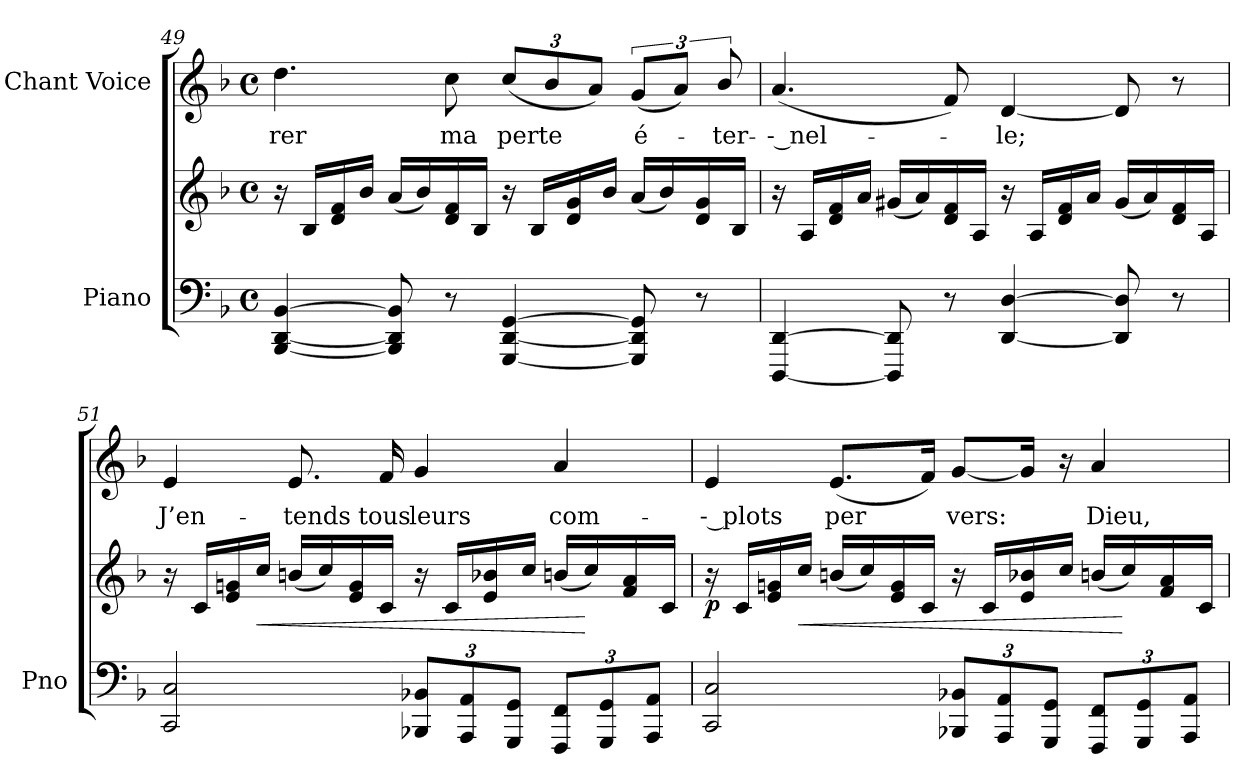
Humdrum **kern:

**kern	**kern	**dynam	**kern	**text
*part2	*part2	*part2	*part1	*part1
*staff3	*staff2	*staff2/3	*staff1	*staff1
*I"Piano	*	*	*I"Chant Voice	*
*I'Pno	*	*	*	*
*clefF4	*clefG2	*	*clefG2	*
*k[b-]	*k[b-]	*	*k[b-]	*
*M4/4	*M4/4	*	*M4/4	*
*met(c)	*met(c)	*	*met(c)	*
=49	=49	=49	=49	=49
!	!	!	!	!LO:LY:b
[4BBB-/ [4DD/ [4BB-/	16r	.	4.dd\	-rer
.	16B-/LL	.	.	.
.	16d/ 16f/	.	.	.
.	16b-/JJ	.	.	.
8BBB-/] 8DD/] 8BB-/]	(<16a/LL	.	.	.
.	16b-/)	.	.	.
!	!	!	!	!LO:LY:b
8r	16d/ 16f/	.	8cc\	ma
.	16B-/JJ	.	.	.
*	*	*	*Xbrackettup	*
!	!	!	!	!LO:LY:b
[4GGG/ [4DD/ [4GG/	16r	.	(<12cc/L	perte
.	16B-/LL	.	.	.
.	.	.	12b-/	.
.	16d/ 16g/	.	.	.
.	.	.	12a/J)	.
.	16b-/JJ	.	.	.
*	*	*	*brackettup	*
!	!	!	!	!LO:LY:b
8GGG/] 8DD/] 8GG/]	(<16a/LL	.	(<12g/L	é-
.	16b-/)	.	.	.
.	.	.	12a/J)	.
8r	16d/ 16g/	.	.	.
!	!	!	!	!LO:LY:b
.	.	.	12b-/	-ter-
.	16B-/JJ	.	.	.
!!LO:LB:g=z
=50	=50	=50	=50	=50
!	!	!	!	!LO:LY:b
[4DDD/ [4DD/	16r	.	(<4.a/	-- nel-
.	16A/LL	.	.	.
.	16d/ 16f/	.	.	.
.	16a/JJ	.	.	.
8DDD/] 8DD/]	(<16g#X/LL	.	.	.
.	16a/)	.	.	.
8r	16d/ 16f/	.	8f/)	.
.	16A/JJ	.	.	.
!	!	!	!	!LO:LY:b
[4DD/ [4D/	16r	.	[4d/	-le;
.	16A/LL	.	.	.
.	16d/ 16f/	.	.	.
.	16a/JJ	.	.	.
8DD/] 8D/]	(<16g#/LL	.	8d/]	.
.	16a/)	.	.	.
8r	16d/ 16f/	.	8r	.
.	16A/JJ	.	.	.
=51	=51	=51	=51	=51
!	!	!	!	!LO:LY:b
2CC/ 2C/	16r	.	4e/	J’en-
.	16c/LL	.	.	.
.	16e/ 16gn/	.	.	.
!	!	!LO:HP:b	!	!
.	16cc/JJ	<	.	.
!	!	!	!	!LO:LY:b
.	(<16bn/LL	.	8.e/	-tends
.	16cc/)	.	.	.
.	16e/ 16g/	.	.	.
!	!	!	!	!LO:LY:b
.	16c/JJ	.	16f/	tous
*Xbrackettup	*	*	*	*
!	!	!	!	!LO:LY:b
12BBB-X/ 12BB-X/L	16r	.	4g/	leurs
.	16c/LL	.	.	.
12AAA/ 12AA/	.	.	.	.
.	16e/ 16b-X/	.	.	.
12GGG/ 12GG/J	.	.	.	.
.	16cc/JJ	.	.	.
!	!	!	!	!LO:LY:b
12FFF/ 12FF/L	(<16bn/LL	.	4a/	com-
.	16cc/)	[	.	.
12GGG/ 12GG/	.	.	.	.
.	16f/ 16a/	.	.	.
12AAA/ 12AA/J	.	.	.	.
.	16c/JJ	.	.	.
!!LO:LB:g=z
=52	=52	=52	=52	=52
!	!	!LO:DY:b	!	!LO:LY:b
2CC/ 2C/	16r	p	4e/	-- plots
.	16c/LL	.	.	.
.	16e/ 16gn/	.	.	.
!	!	!LO:HP:b	!	!
.	16cc/JJ	<	.	.
!	!	!	!	!LO:LY:b
.	(<16bn/LL	.	(<8.e/L	per
.	16cc/)	.	.	.
.	16e/ 16g/	.	.	.
.	16c/JJ	.	16f/Jk)	.
!	!	!	!	!LO:LY:b
12BBB-X/ 12BB-X/L	16r	.	[8g/L	vers:
.	16c/LL	.	.	.
12AAA/ 12AA/	.	.	.	.
.	16e/ 16b-X/	.	16g/Jk]	.
12GGG/ 12GG/J	.	.	.	.
.	16cc/JJ	.	16r	.
!	!	!	!	!LO:LY:b
12FFF/ 12FF/L	(<16bn/LL	.	4a/	Dieu,
.	16cc/)	[	.	.
12GGG/ 12GG/	.	.	.	.
.	16f/ 16a/	.	.	.
12AAA/ 12AA/J	.	.	.	.
.	16c/JJ	.	.	.
=	=	=	=	=
*-	*-	*-	*-	*-
